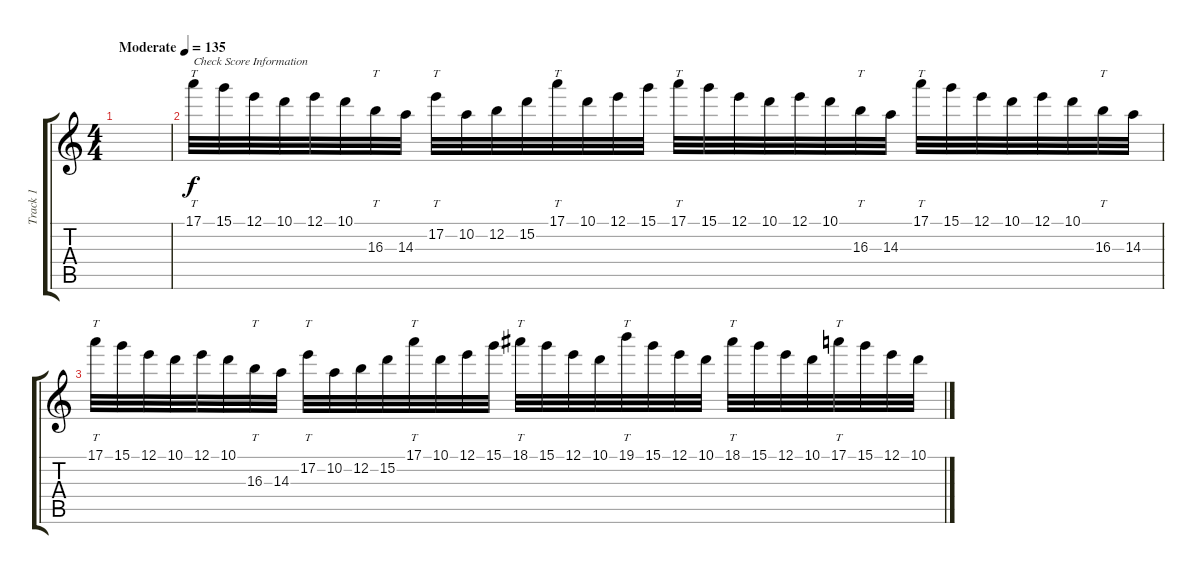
\track ("Track 1" "Track 1") {instrument overdrivenguitar}
\staff {score tabs}
\tuning (E4 B3 G3 D3 A2 E2) {hide}
\ts (4 4)
\tempo (135 "Moderate")
\clef g2
\ks c
|
17.1.32{tt txt "Check Score Information"} 15.1.32 12.1.32 10.1.32 12.1.32 10.1.32 16.3.32{tt} 14.3.32 17.2.32{tt} 10.2.32 12.2.32 15.2.32 17.1.32{tt} 10.1.32 12.1.32 15.1.32 17.1.32{tt} 15.1.32 12.1.32 10.1.32 12.1.32 10.1.32 16.3.32{tt} 14.3.32 17.1.32{tt} 15.1.32 12.1.32 10.1.32 12.1.32 10.1.32 16.3.32{tt} 14.3.32 |
17.1.32{tt} 15.1.32 12.1.32 10.1.32 12.1.32 10.1.32 16.3.32{tt} 14.3.32 17.2.32{tt} 10.2.32 12.2.32 15.2.32 17.1.32{tt} 10.1.32 12.1.32 15.1.32 18.1.32{tt} 15.1.32 12.1.32 10.1.32 19.1.32{tt} 15.1.32 12.1.32 10.1.32 18.1.32{tt} 15.1.32 12.1.32 10.1.32 17.1.32{tt} 15.1.32 12.1.32 10.1.32
